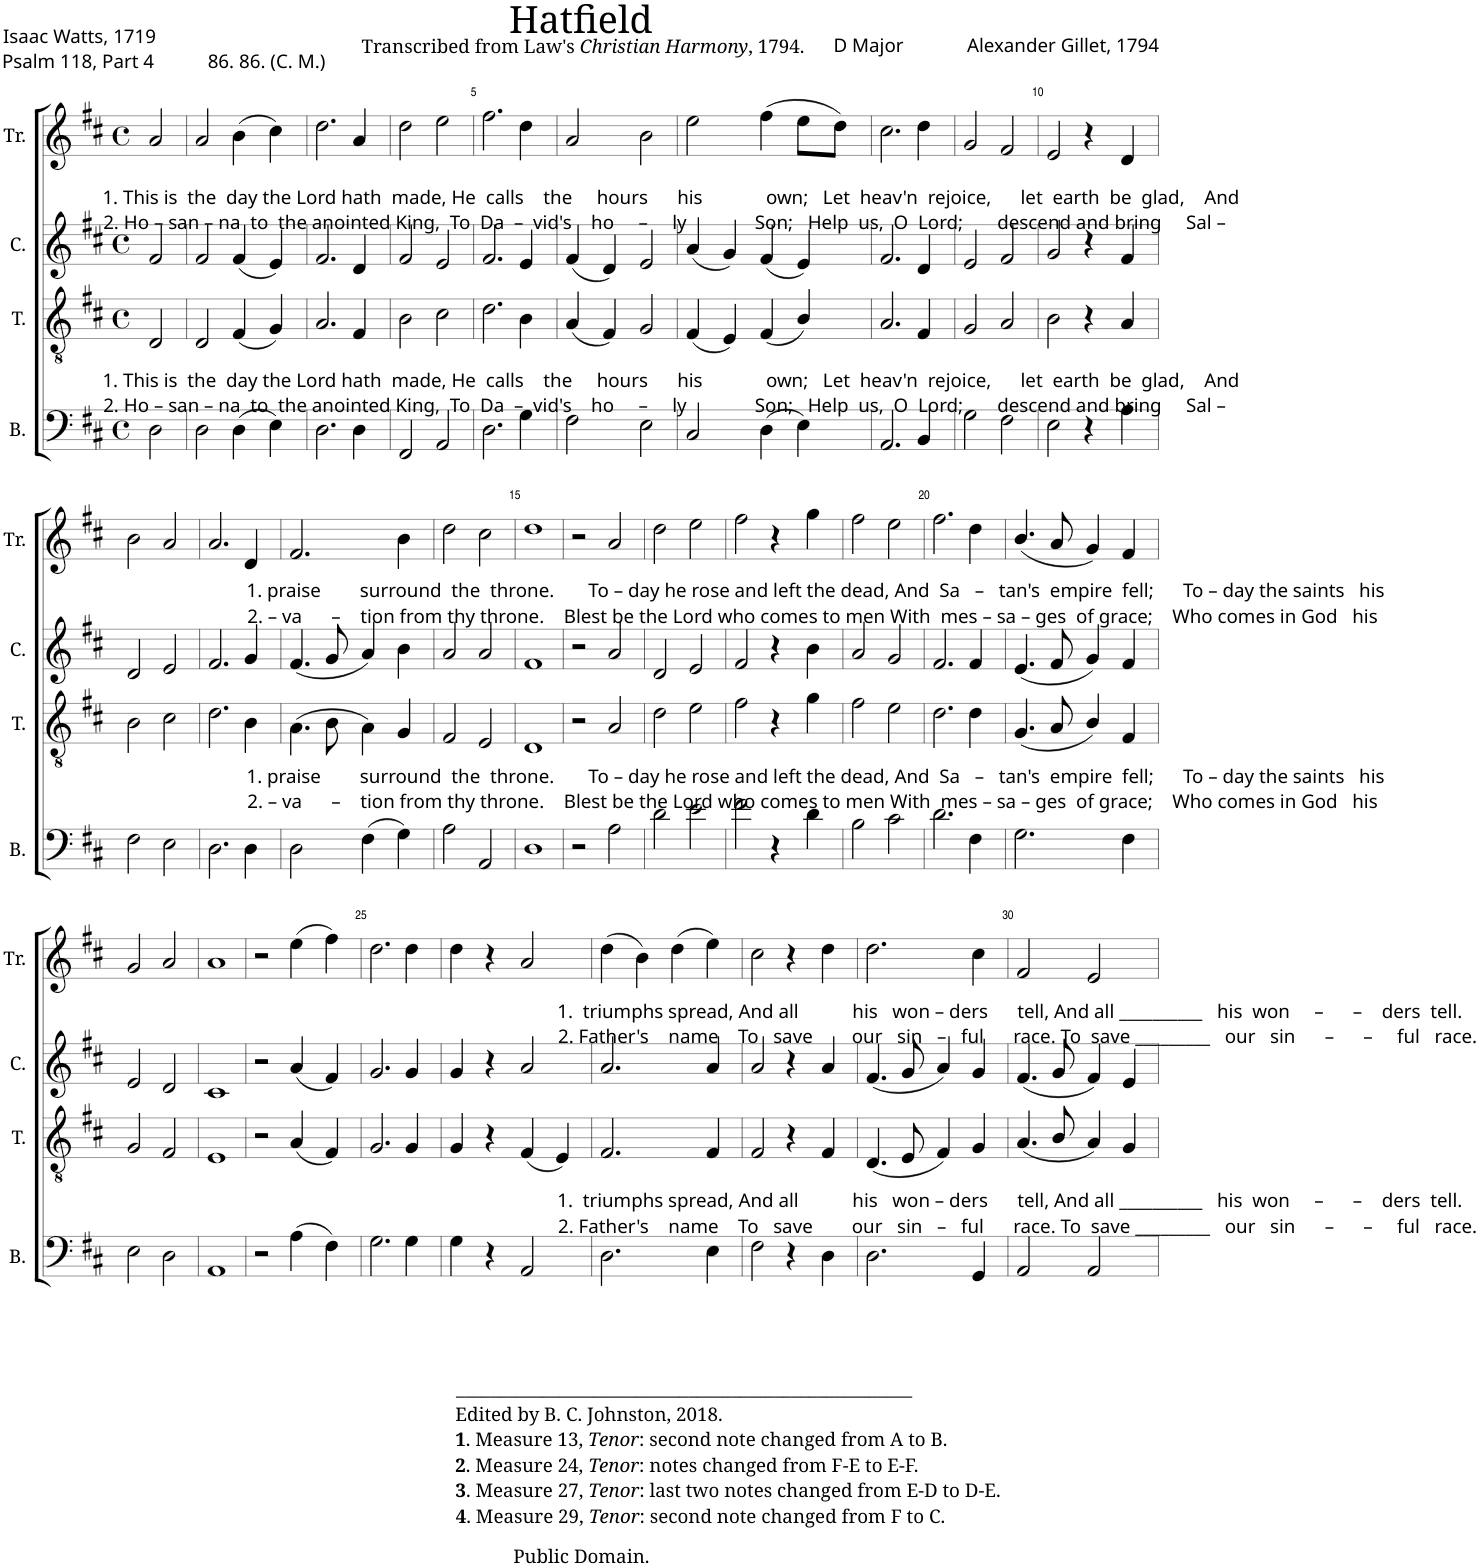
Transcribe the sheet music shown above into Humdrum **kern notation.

**kern	**kern	**kern	**kern
*part4	*part3	*part2	*part1
*staff4	*staff3	*staff2	*staff1
*I"B.	*I"T.	*I"C.	*I"Tr.
*I'B.	*I'T.	*I'C.	*I'Tr.
*clefF4	*clefGv2	*clefG2	*clefG2
*k[f#c#]	*k[f#c#]	*k[f#c#]	*k[f#c#]
*M4/4	*M4/4	*M4/4	*M4/4
*met(c)	*met(c)	*met(c)	*met(c)
=1	=1	=1	=1
!	!	!	!LO:TX:b:t=1. This is  the  day the Lord hath  made, He  calls    the     hours      his             own;   Let  heav'n  rejoice,      let  earth  be  glad,    And
!	!	!	!LO:TX:b:t=2. Ho – san – na  to  the anointed King,  To  Da  –  vid's    ho     –     ly              Son;   Help  us,  O  Lord;       descend and bring     Sal –
!	!LO:TX:b:t=1. This is  the  day the Lord hath  made, He  calls    the     hours      his             own;   Let  heav'n  rejoice,      let  earth  be  glad,    And	!	!
!	!LO:TX:b:t=2. Ho – san – na  to  the anointed King,  To  Da  –  vid's    ho     –     ly              Son;   Help  us,  O  Lord;       descend and bring     Sal –	!	!
2D\	2D/	2f#/	2a/
=2	=2	=2	=2
2D\	2D/	2f#/	2a/
(4D\	(4F#/	(4f#/	(4b\
4E\)	4G/)	4e/)	4cc#\)
=3	=3	=3	=3
2.D\	2.A/	2.f#/	2.dd\
4D\	4F#/	4d/	4a/
=4	=4	=4	=4
2FF#/	2B\	2f#/	2dd\
2AA/	2c#\	2e/	2ee\
=5	=5	=5	=5
2.D\	2.d\	2.f#/	2.ff#\
4G\	4B\	4e/	4dd\
=6	=6	=6	=6
2F#\	(4A/	(4f#/	2a/
.	4F#/)	4d/)	.
2E\	2G/	2e/	2b\
=7	=7	=7	=7
2C#/	(4F#/	(4a/	2ee\
.	4E/)	4g/)	.
(4D\	(4F#/	(4f#/	(4ff#\
4E\)	4B/)	4e/)	8ee\L
.	.	.	8dd\J)
=8	=8	=8	=8
2.AA/	2.A/	2.f#/	2.cc#\
4BB/	4F#/	4d/	4dd\
=9	=9	=9	=9
2G\	2G/	2e/	2g/
2F#\	2A/	2f#/	2f#/
=10	=10	=10	=10
2E\	2B\	2g/	2e/
4r	4r	4r	4r
4A\	4A/	4f#/	4d/
!!LO:LB:g=z
=11	=11	=11	=11
2F#\	2B\	2d/	2b\
2E\	2c#\	2e/	2a/
=12	=12	=12	=12
2.D\	2.d\	2.f#/	2.a/
4D\	4B\	4g/	4d/
=13	=13	=13	=13
!	!	!	!LO:TX:b:t=1. praise        surround  the  throne.       To – day he rose and left the dead, And  Sa   –   tan's  empire  fell;      To – day the saints   his
!	!	!	!LO:TX:b:t=2. – va      –    tion from thy throne.    Blest be the Lord who comes to men With  mes – sa – ges  of grace;    Who comes in God   his
!	!LO:TX:b:t=1. praise        surround  the  throne.       To – day he rose and left the dead, And  Sa   –   tan's  empire  fell;      To – day the saints   his	!	!
!	!LO:TX:b:t=2. – va      –    tion from thy throne.    Blest be the Lord who comes to men With  mes – sa – ges  of grace;    Who comes in God   his	!	!
2D\	(4.A\	(4.f#/	2.f#/
.	8B\	8g/	.
(4F#\	4A\)	4a/)	.
4G\)	4G/	4b\	4b\
=14	=14	=14	=14
2A\	2F#/	2a/	2dd\
2AA/	2E/	2a/	2cc#\
=15	=15	=15	=15
1D	1D	1f#	1dd
=16	=16	=16	=16
2r	2r	2r	2r
2A\	2A/	2a/	2a/
=17	=17	=17	=17
2d\	2d\	2d/	2dd\
2e\	2e\	2e/	2ee\
=18	=18	=18	=18
2f#\	2f#\	2f#/	2ff#\
4r	4r	4r	4r
4d\	4g\	4b\	4gg\
=19	=19	=19	=19
2B\	2f#\	2a/	2ff#\
2c#\	2e\	2g/	2ee\
=20	=20	=20	=20
2.d\	2.d\	2.f#/	2.ff#\
4F#\	4d\	4f#/	4dd\
=21	=21	=21	=21
2.G\	(4.G/	(4.e/	(4.b/
.	8A/	8f#/	8a/
.	4B/)	4g/)	4g/)
4F#\	4F#/	4f#/	4f#/
!!LO:LB:g=z
=22	=22	=22	=22
2E\	2G/	2e/	2g/
2D\	2F#/	2d/	2a/
=23	=23	=23	=23
1AA	1E	1c#	1a
=24	=24	=24	=24
2r	2r	2r	2r
(4A\	(4A/	(4a/	(4ee\
4F#\)	4F#/)	4f#/)	4ff#\)
=25	=25	=25	=25
2.G\	2.G/	2.g/	2.dd\
4G\	4G/	4g/	4dd\
=26	=26	=26	=26
4G\	4G/	4g/	4dd\
4r	4r	4r	4r
2AA/	(4F#/	2a/	2a/
.	4E/)	.	.
=27	=27	=27	=27
!	!	!	!LO:TX:b:t=1.  triumphs spread, And all           his   won – ders      tell, And all __________   his  won     –      –    ders  tell.
!	!	!	!LO:TX:b:t=2. Father's    name    To   save        our   sin   –   ful      race. To  save _________   our   sin      –      –     ful   race.
!	!LO:TX:b:t=1.  triumphs spread, And all           his   won – ders      tell, And all __________   his  won     –      –    ders  tell.	!	!
!	!LO:TX:b:t=2. Father's    name    To   save        our   sin   –   ful      race. To  save _________   our   sin      –      –     ful   race.	!	!
!LO:TX:b:t=_____________________________________________________	!	!	!
!LO:TX:b:t=Edited by B. C. Johnston, 2018.	!	!	!
!LO:TX:b:B:t=1	!	!	!
!LO:TX:b:t=. Measure 13,	!	!	!
!LO:TX:b:i:t=Tenor	!	!	!
!LO:TX:b:t=&colon; second note changed from A to B.	!	!	!
!LO:TX:b:B:t=2	!	!	!
!LO:TX:b:t=. Measure 24,	!	!	!
!LO:TX:b:i:t=Tenor	!	!	!
!LO:TX:b:t=&colon; notes changed from F-E to E-F.	!	!	!
!LO:TX:b:B:t=3	!	!	!
!LO:TX:b:t=. Measure 27,	!	!	!
!LO:TX:b:i:t=Tenor	!	!	!
!LO:TX:b:t=&colon; last two notes changed from E-D to D-E.	!	!	!
!LO:TX:b:B:t=4	!	!	!
!LO:TX:b:t=. Measure 29,	!	!	!
!LO:TX:b:i:t=Tenor	!	!	!
!LO:TX:b:t=&colon; second note changed from F to C.	!	!	!
2.D\	2.F#/	2.a/	(4dd\
.	.	.	4b\)
.	.	.	(4dd\
4E\	4F#/	4a/	4ee\)
=28	=28	=28	=28
2F#\	2F#/	2a/	2cc#\
4r	4r	4r	4r
4D\	4F#/	4a/	4dd\
=29	=29	=29	=29
2.D\	(4.D/	(4.f#/	2.dd\
.	8E/	8g/	.
.	4F#/)	4a/)	.
4GG/	4G/	4g/	4cc#\
=30	=30	=30	=30
2AA/	(4.A/	(4.f#/	2f#/
.	8B/	8g/	.
2AA/	4A/)	4f#/)	2e/
.	4G/	4e/	.
=	=	=	=
*-	*-	*-	*-
